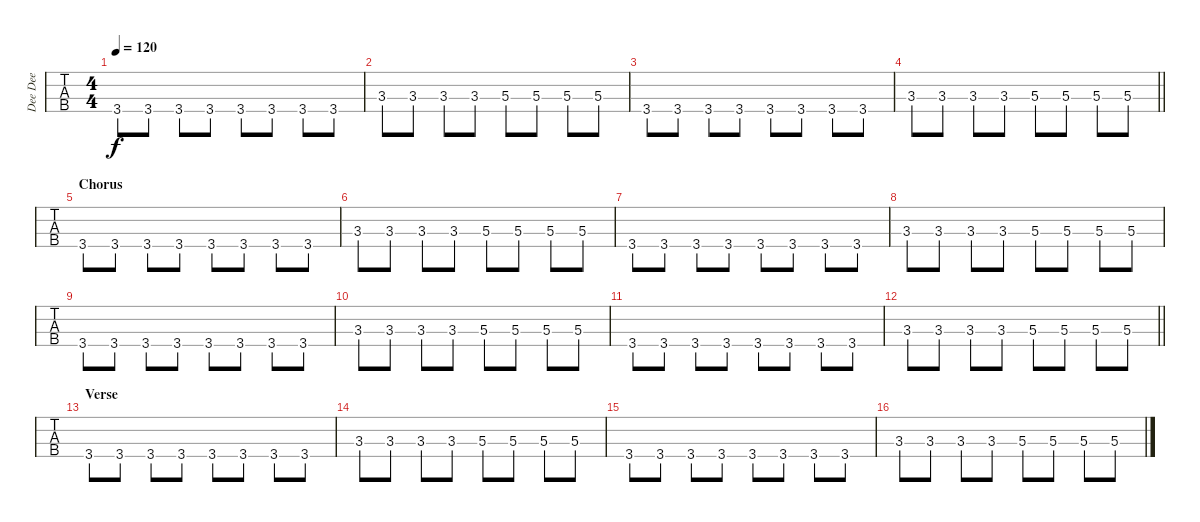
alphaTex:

\track ("Dee Dee" "Dee Dee") {instrument electricbassfinger}
\staff {tabs}
\tuning (G2 D2 A1 E1) {hide}
\ts (4 4)
\tempo 120
\clef f4
\ks c
3.4.8{dy f} 3.4.8 3.4.8 3.4.8 3.4.8 3.4.8 3.4.8 3.4.8 |
3.3.8 3.3.8 3.3.8 3.3.8 5.3.8 5.3.8 5.3.8 5.3.8 |
3.4.8 3.4.8 3.4.8 3.4.8 3.4.8 3.4.8 3.4.8 3.4.8 |
\barLineRight lightlight
3.3.8 3.3.8 3.3.8 3.3.8 5.3.8 5.3.8 5.3.8 5.3.8 |
\section ("" "Chorus")
3.4.8 3.4.8 3.4.8 3.4.8 3.4.8 3.4.8 3.4.8 3.4.8 |
3.3.8 3.3.8 3.3.8 3.3.8 5.3.8 5.3.8 5.3.8 5.3.8 |
3.4.8 3.4.8 3.4.8 3.4.8 3.4.8 3.4.8 3.4.8 3.4.8 |
3.3.8 3.3.8 3.3.8 3.3.8 5.3.8 5.3.8 5.3.8 5.3.8 |
3.4.8 3.4.8 3.4.8 3.4.8 3.4.8 3.4.8 3.4.8 3.4.8 |
3.3.8 3.3.8 3.3.8 3.3.8 5.3.8 5.3.8 5.3.8 5.3.8 |
3.4.8 3.4.8 3.4.8 3.4.8 3.4.8 3.4.8 3.4.8 3.4.8 |
\barLineRight lightlight
3.3.8 3.3.8 3.3.8 3.3.8 5.3.8 5.3.8 5.3.8 5.3.8 |
\section ("" "Verse")
3.4.8 3.4.8 3.4.8 3.4.8 3.4.8 3.4.8 3.4.8 3.4.8 |
3.3.8 3.3.8 3.3.8 3.3.8 5.3.8 5.3.8 5.3.8 5.3.8 |
3.4.8 3.4.8 3.4.8 3.4.8 3.4.8 3.4.8 3.4.8 3.4.8 |
3.3.8 3.3.8 3.3.8 3.3.8 5.3.8 5.3.8 5.3.8 5.3.8
